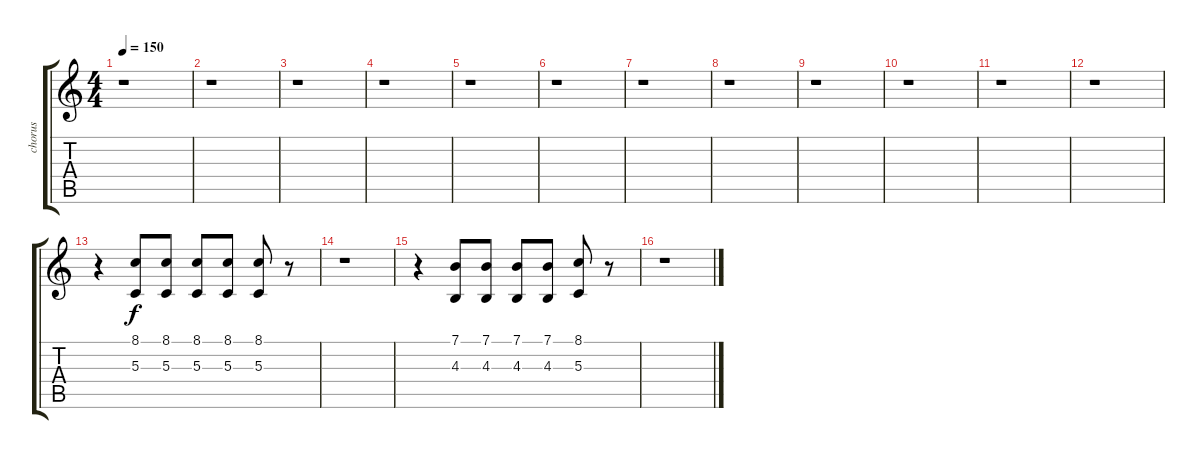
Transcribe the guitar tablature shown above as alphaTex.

\track ("chorus" "chorus") {instrument choiraahs}
\staff {score tabs}
\tuning (E4 B3 G3 D3 A2 E2) {hide}
\ts (4 4)
\tempo 150
\clef g2
\ks c
r.1{dy f} |
r.1 |
r.1 |
r.1 |
r.1 |
r.1 |
r.1 |
r.1 |
r.1 |
r.1 |
r.1 |
r.1 |
r.4 (8.1 5.3).8 (8.1 5.3).8 (8.1 5.3).8 (8.1 5.3).8 (8.1 5.3).8 r.8 |
r.1 |
r.4 (7.1 4.3).8 (7.1 4.3).8 (7.1 4.3).8 (7.1 4.3).8 (8.1 5.3).8 r.8 |
r.1
